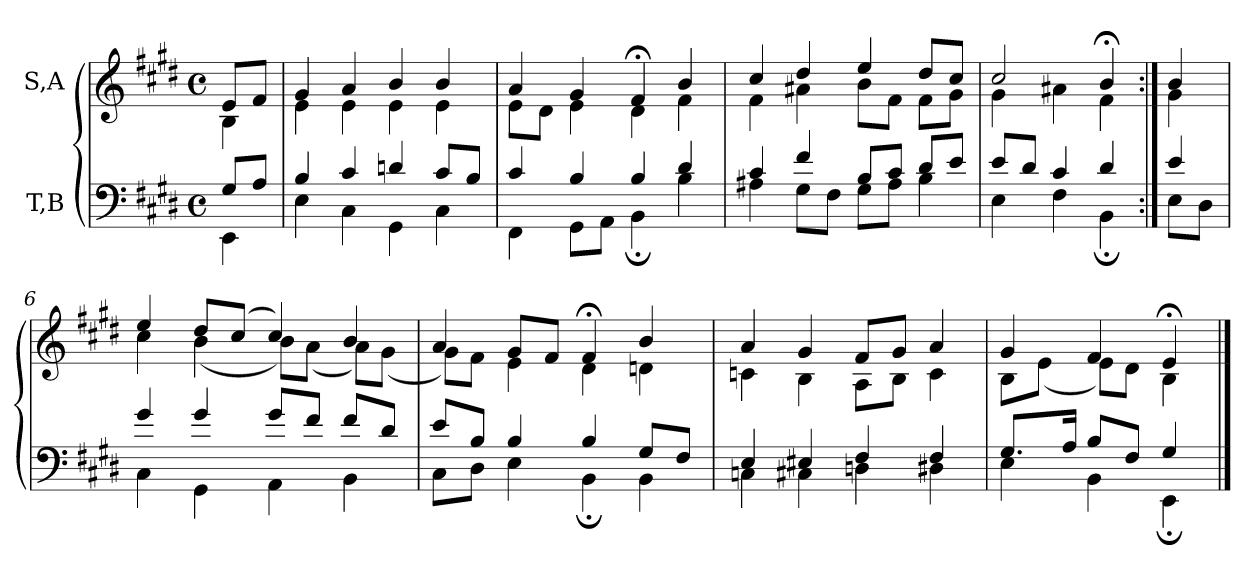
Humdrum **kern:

**kern	**kern
*part2	*part1
*staff2	*staff1
*I"T,B	*I"S,A
*clefF4	*clefG2
*k[f#c#g#d#]	*k[f#c#g#d#]
*M4/4	*M4/4
*met(c)	*met(c)
=	=
*^	*^
8G#L	4EE	8eL	4B
8AJ	.	8f#J	.
=1	=1	=1	=1
4B	4E	4g#	4e
4c#	4C#	4a	4e
4dn	4GG#	4b	4e
8c#L	4C#	4b	4e
8BJ	.	.	.
=2	=2	=2	=2
4c#	4FF#	4a	8eL
.	.	.	8d#J
4B	8GG#L	4g#	4e
.	8AAJ	.	.
4B	4BB;	4f#;<	4d#
4d#	4B	4b	4f#
=3	=3	=3	=3
4c#	4A#X	4cc#	4f#
4f#	8G#L	4dd#	4a#X
.	8F#J	.	.
8BL	8G#L	4ee	8bL
8c#J	8A#J	.	8f#J
8d#L	4B	8dd#L	8f#L
8eJ	.	8cc#J	8g#J
=1058	=1058	=1058	=1058
8eL	4E	2cc#	4g#
8d#J	.	.	.
4c#	4F#	.	4a#X
4d#	4BB;	4b;<	4f#
=1059:|!	=1059:|!	=1059:|!	=1059:|!
4e	8EL	4b	4g#
.	8D#J	.	.
=6	=6	=6	=6
4g#	4C#	4ee	4cc#
4g#	4GG#	8dd#L	(<4b
.	.	(>8cc#J	.
8g#L	4AA	4cc#)	8bL)
8f#J	.	.	(<8aJ
8f#L	4BB	4b	8aL)
8d#J	.	.	(<8g#J
=7	=7	=7	=7
8eL	8C#L	4a	8g#L)
8BJ	8D#J	.	8f#J
4B	4E	8g#L	4e
.	.	8f#J	.
4B	4BB;	4f#;<	4d#
8G#L	4BB	4b	4dn
8F#J	.	.	.
=8	=8	=8	=8
4E	4Cn	4a	4cn
4E#X	4C#X	4g#	4B
4F#	4Dn	8f#L	8AL
.	.	8g#J	8BJ
4F#	4D#X	4a	4c
=1063	=1063	=1063	=1063
8.G#L	4E	4g#	8BL
.	.	.	(<8eJ
16AJk	.	.	.
8BL	4BB	4f#	8eL)
8F#J	.	.	8d#J
4G#	4EE;	4e;<	4B
*v	*v	*	*
*	*v	*v
==	==
*-	*-
